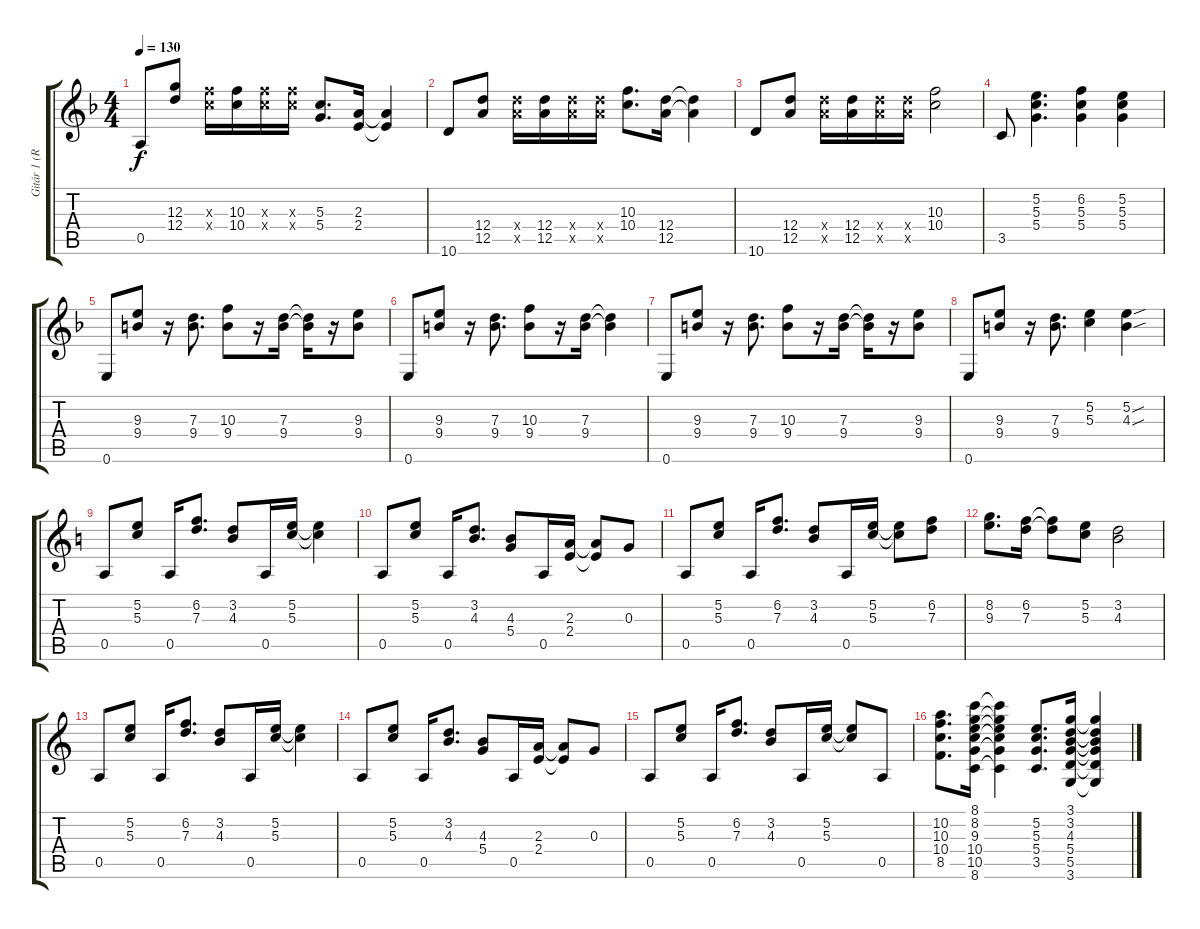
\track ("Gitár 1 (Ritchie Blackmore)" "Gitár 1 (R") {instrument distortionguitar}
\staff {score tabs}
\tuning (E4 B3 G3 D3 A2 E2) {hide}
\ts (4 4)
\tempo 130
\clef g2
\ks f
0.5.8{dy f} (12.3 12.4).8 (10.3{x} 10.4{x}).16 (10.3 10.4).16 (10.3{x} 10.4{x}).16 (10.3{x} 10.4{x}).16 (5.3 5.4).8{d} (2.3 2.4).16 (2.3{t} 2.4{t}).4 |
10.6.8 (12.4 12.5).8 (12.4{x} 12.5{x}).16 (12.4 12.5).16 (12.4{x} 12.5{x}).16 (12.4{x} 12.5{x}).16 (10.3 10.4).8{d} (12.4 12.5).16 (12.4{t} 12.5{t}).4 |
10.6.8 (12.4 12.5).8 (12.4{x} 12.5{x}).16 (12.4 12.5).16 (12.4{x} 12.5{x}).16 (12.4{x} 12.5{x}).16 (10.3 10.4).2 |
3.5.8 (5.2 5.3 5.4).4{d} (6.2 5.3 5.4).4 (5.2 5.3 5.4).4 |
0.6.8 (9.3 9.4).8 r.16 (7.3 9.4).8{d} (10.3 9.4).8 r.16 (7.3 9.4).16 (7.3{t} 9.4{t}).16 r.16 (9.3 9.4).8 |
0.6.8 (9.3 9.4).8 r.16 (7.3 9.4).8{d} (10.3 9.4).8 r.16 (7.3 9.4).16 (7.3{t} 9.4{t}).4 |
0.6.8 (9.3 9.4).8 r.16 (7.3 9.4).8{d} (10.3 9.4).8 r.16 (7.3 9.4).16 (7.3{t} 9.4{t}).16 r.16 (9.3 9.4).8 |
0.6.8 (9.3 9.4).8 r.16 (7.3 9.4).8{d} (5.2 5.3).4 (5.2{sou} 4.3{sou}).4 |
\ks c
0.5.8 (5.2 5.3).8 0.5.16 (6.2 7.3).8{d} (3.2 4.3).8 0.5.16 (5.2 5.3).16 (5.2{t} 5.3{t}).4 |
0.5.8 (5.2 5.3).8 0.5.16 (3.2 4.3).8{d} (4.3 5.4).8 0.5.16 (2.3 2.4).16 (2.3{t} 2.4{t}).8 0.3.8 |
0.5.8 (5.2 5.3).8 0.5.16 (6.2 7.3).8{d} (3.2 4.3).8 0.5.16 (5.2 5.3).16 (5.2{t} 5.3{t}).8 (6.2 7.3).8 |
(8.2 9.3).8{d} (6.2 7.3).16 (6.2{t} 7.3{t}).8 (5.2 5.3).8 (3.2 4.3).2 |
0.5.8 (5.2 5.3).8 0.5.16 (6.2 7.3).8{d} (3.2 4.3).8 0.5.16 (5.2 5.3).16 (5.2{t} 5.3{t}).4 |
0.5.8 (5.2 5.3).8 0.5.16 (3.2 4.3).8{d} (4.3 5.4).8 0.5.16 (2.3 2.4).16 (2.3{t} 2.4{t}).8 0.3.8 |
0.5.8 (5.2 5.3).8 0.5.16 (6.2 7.3).8{d} (3.2 4.3).8 0.5.16 (5.2 5.3).16 (5.2{t} 5.3{t}).8 0.5.8 |
(10.2 10.3 10.4 8.5).8{d} (8.1 8.2 9.3 10.4 10.5 8.6).16 (8.1{t} 8.2{t} 9.3{t} 10.4{t} 10.5{t} 8.6{t}).4 (5.2 5.3 5.4 3.5).8{d} (3.1 3.2 4.3 5.4 5.5 3.6).16 (3.1{t} 3.2{t} 4.3{t} 5.4{t} 5.5{t} 3.6{t}).4
